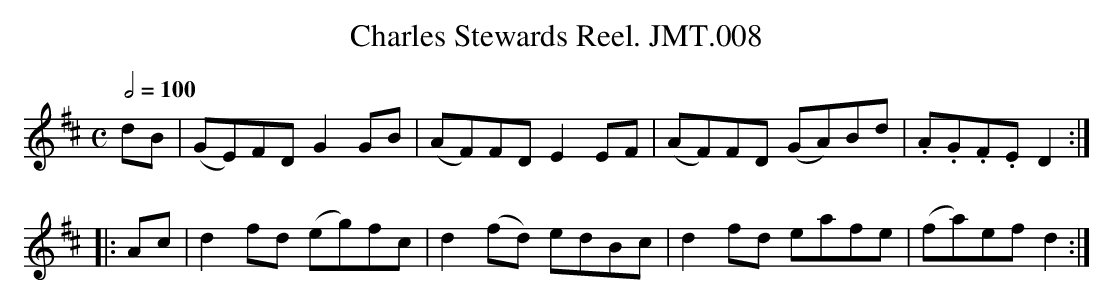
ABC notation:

X:1
T:Charles Stewards Reel. JMT.008
M:C
L:1/8
Q:1/2=100
K:D
dB | (GE)FD G2 GB | (AF)FD E2 EF | (AF)FD (GA)Bd | .A.G.F.E D2 :|
|:Ac | d2fd (eg)fc | d2 (fd) edBc | d2 fd eafe | (fa)ef d2 :|
